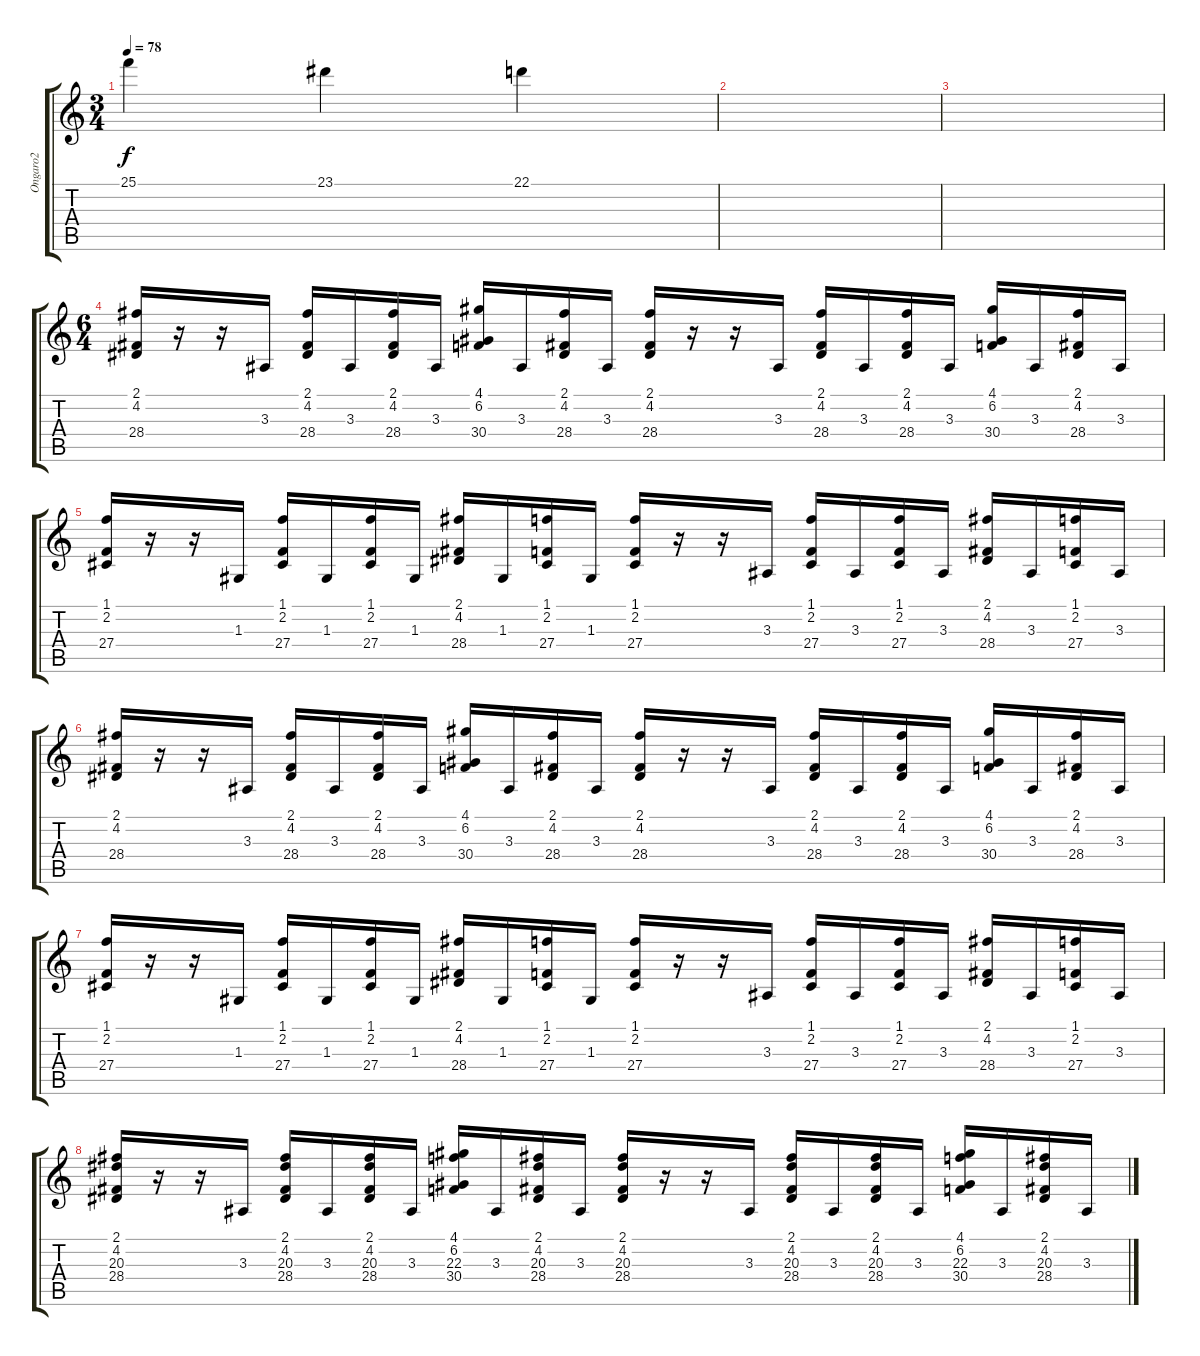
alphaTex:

\track ("Ongaro2" "Ongaro2") {instrument stringensemble1}
\staff {score tabs}
\tuning (E4 B3 G3 D3 A2 E2) {hide}
\ts (3 4)
\tempo 78
\clef g2
\ks c
25.1.4{dy f} 23.1.4 22.1.4 |
|
|
\ts (6 4)
(2.1 4.2 28.4).16{volume 13 instrument stringensemble1} r.16 r.16 3.3.16 (2.1 4.2 28.4).16 3.3.16 (2.1 4.2 28.4).16 3.3.16 (4.1 6.2 30.4).16 3.3.16 (2.1 4.2 28.4).16 3.3.16 (2.1 4.2 28.4).16 r.16 r.16 3.3.16 (2.1 4.2 28.4).16 3.3.16 (2.1 4.2 28.4).16 3.3.16 (4.1 6.2 30.4).16 3.3.16 (2.1 4.2 28.4).16 3.3.16 |
(1.1 2.2 27.4).16{volume 13 instrument stringensemble1} r.16 r.16 1.3.16 (1.1 2.2 27.4).16 1.3.16 (1.1 2.2 27.4).16 1.3.16 (2.1 4.2 28.4).16 1.3.16 (1.1 2.2 27.4).16 1.3.16 (1.1 2.2 27.4).16 r.16 r.16 3.3.16 (1.1 2.2 27.4).16 3.3.16 (1.1 2.2 27.4).16 3.3.16 (2.1 4.2 28.4).16 3.3.16 (1.1 2.2 27.4).16 3.3.16 |
(2.1 4.2 28.4).16{volume 13 instrument stringensemble1} r.16 r.16 3.3.16 (2.1 4.2 28.4).16 3.3.16 (2.1 4.2 28.4).16 3.3.16 (4.1 6.2 30.4).16 3.3.16 (2.1 4.2 28.4).16 3.3.16 (2.1 4.2 28.4).16 r.16 r.16 3.3.16 (2.1 4.2 28.4).16 3.3.16 (2.1 4.2 28.4).16 3.3.16 (4.1 6.2 30.4).16 3.3.16 (2.1 4.2 28.4).16 3.3.16 |
(1.1 2.2 27.4).16{volume 13 instrument stringensemble1} r.16 r.16 1.3.16 (1.1 2.2 27.4).16 1.3.16 (1.1 2.2 27.4).16 1.3.16 (2.1 4.2 28.4).16 1.3.16 (1.1 2.2 27.4).16 1.3.16 (1.1 2.2 27.4).16 r.16 r.16 3.3.16 (1.1 2.2 27.4).16 3.3.16 (1.1 2.2 27.4).16 3.3.16 (2.1 4.2 28.4).16 3.3.16 (1.1 2.2 27.4).16 3.3.16 |
(2.1 4.2 20.3 28.4).16{volume 13 instrument stringensemble1} r.16 r.16 3.3.16 (2.1 4.2 20.3 28.4).16 3.3.16 (2.1 4.2 20.3 28.4).16 3.3.16 (4.1 6.2 22.3 30.4).16 3.3.16 (2.1 4.2 20.3 28.4).16 3.3.16 (2.1 4.2 20.3 28.4).16 r.16 r.16 3.3.16 (2.1 4.2 20.3 28.4).16 3.3.16 (2.1 4.2 20.3 28.4).16 3.3.16 (4.1 6.2 22.3 30.4).16 3.3.16 (2.1 4.2 20.3 28.4).16 3.3.16
